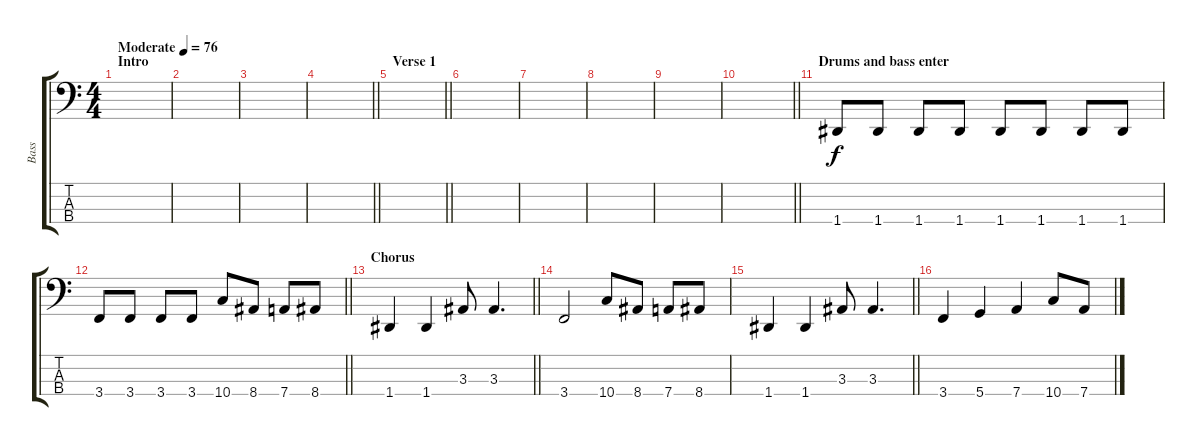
\track ("Bass" "Bass") {instrument electricbasspick}
\staff {score tabs}
\tuning (F2 C2 G1 D1) {hide}
\ts (4 4)
\section ("" "Intro")
\tempo (76 "Moderate")
\clef f4
\ks c
|
|
|
\barLineRight lightlight
|
\section ("" "Verse 1")
\barLineRight lightlight
|
\section ("" "")
|
|
|
|
\barLineRight lightlight
|
\section ("" "Drums and bass enter")
1.4.8 1.4.8 1.4.8 1.4.8 1.4.8 1.4.8 1.4.8 1.4.8 |
\barLineRight lightlight
3.4.8 3.4.8 3.4.8 3.4.8 10.4.8 8.4.8 7.4.8 8.4.8 |
\section ("" "Chorus")
\barLineRight lightlight
1.4.4 1.4.4 3.3.8 3.3.4{d} |
\section ("" "")
3.4.2 10.4.8 8.4.8 7.4.8 8.4.8 |
\barLineRight lightlight
1.4.4 1.4.4 3.3.8 3.3.4{d} |
3.4.4 5.4.4 7.4.4 10.4.8 7.4.8
